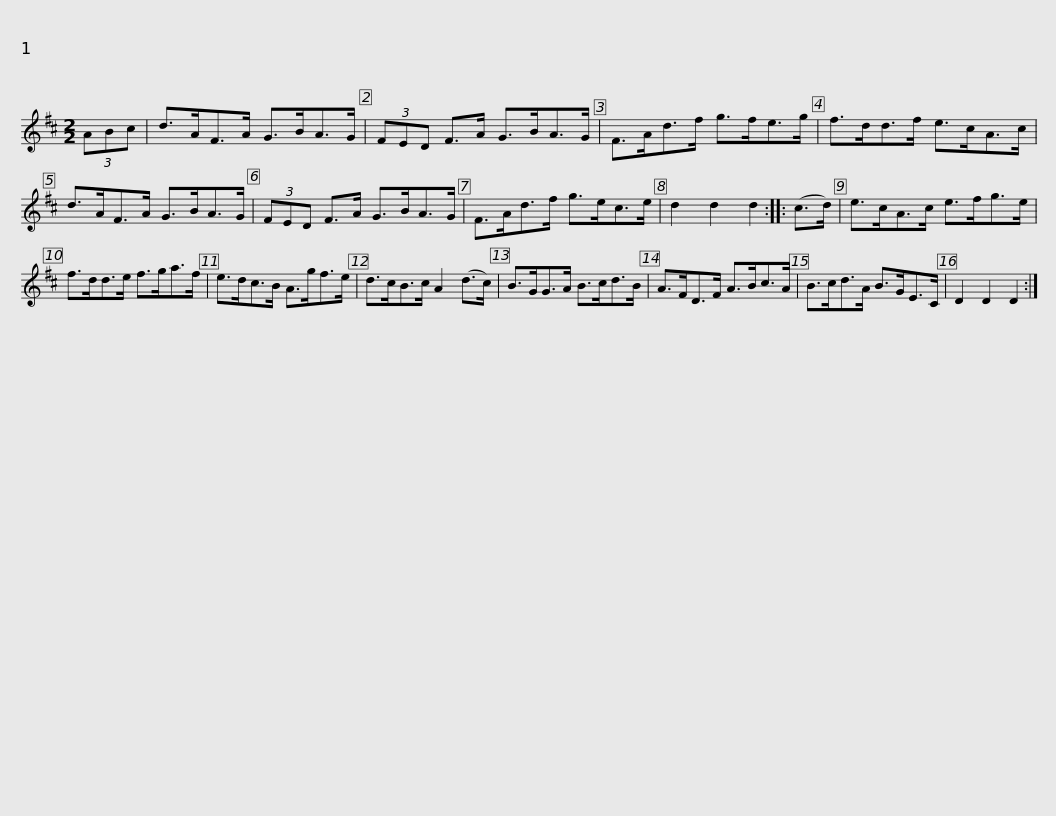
X:1
L:1/8
M:2/2
I:linebreak $
K:D
V:1 treble
V:1
 (3ABc | d>AF>A G>BA>G | (3FED F>A G>BA>G | F>Ad>f g>fe>g | f>dd>f e>cA>c |$ %5
 d>AF>A G>BA>G | (3FED F>A G>BA>G | F>Ad>f g>ec>e | d2 d2 d2 :: (c>d) |$ %10
 e>cA>c e>fg>e | f>dd>e f>ga>f | e>dc>B A>gf>e | d>cB>c A2 (d>c) |$ B>GG>A B>cd>B | %15
 A>FD>F A>Bc>A | B>cd>A B>GE>C | D2 D2 D2 :| %18
